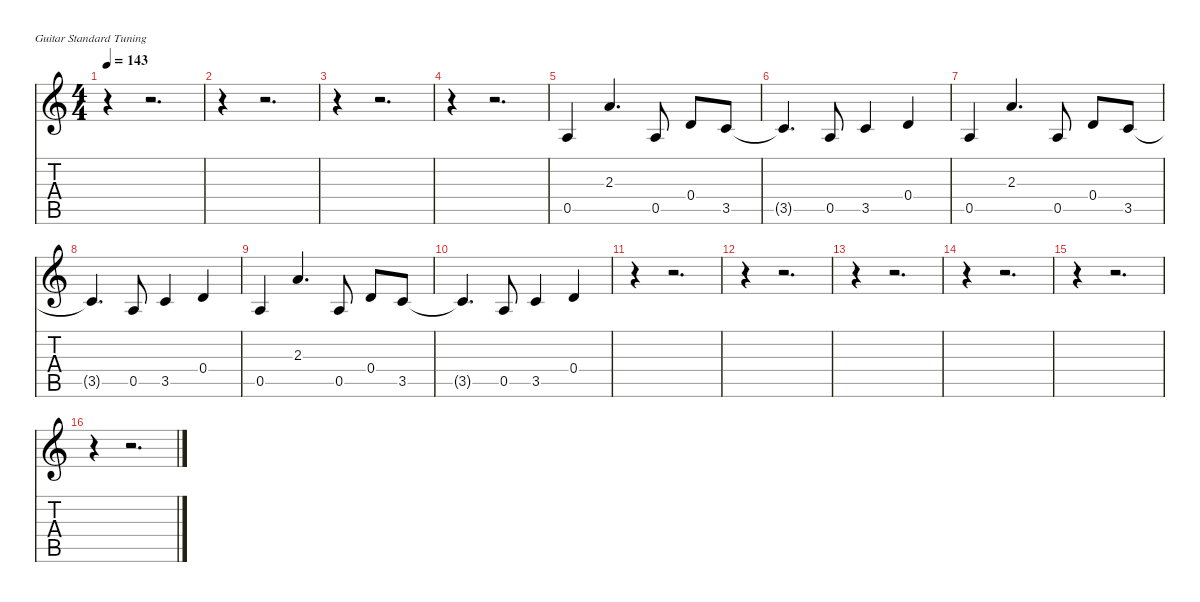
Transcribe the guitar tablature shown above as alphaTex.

\defaultSystemsLayout 4
\hideDynamics
\bracketExtendMode nobrackets
\singleTrackTrackNamePolicy hidden
\multiTrackTrackNamePolicy hidden
\firstSystemTrackNameMode fullname
\firstSystemTrackNameOrientation horizontal
\otherSystemsTrackNameOrientation horizontal
\track ("Rythm Guitar I (overdriven)" "od.guit.") {instrument overdrivenguitar}
\staff {score tabs}
\tuning (E4 B3 G3 D3 A2 E2)
\ts (4 4)
\tempo 143
\clef g2
\ks c
r.4{dy f beam Down} r.2{d beam Down} |
r.4{beam Down} r.2{d beam Down} |
r.4{beam Down} r.2{d beam Down} |
r.4{beam Down} r.2{d beam Down} |
0.5.4{beam Up} 2.3.4{d beam Up} 0.5.8{beam Up} 0.4.8{beam Up} 3.5.8{beam Up} |
3.5{t}.4{d beam Up} 0.5.8{beam Up} 3.5.4{beam Up} 0.4.4{beam Up} |
0.5.4{beam Up} 2.3.4{d beam Up} 0.5.8{beam Up} 0.4.8{beam Up} 3.5.8{beam Up} |
3.5{t}.4{d beam Up} 0.5.8{beam Up} 3.5.4{beam Up} 0.4.4{beam Up} |
0.5.4{beam Up} 2.3.4{d beam Up} 0.5.8{beam Up} 0.4.8{beam Up} 3.5.8{beam Up} |
3.5{t}.4{d beam Up} 0.5.8{beam Up} 3.5.4{beam Up} 0.4.4{beam Up} |
r.4{beam Down} r.2{d beam Down} |
r.4{beam Down} r.2{d beam Down} |
r.4{beam Down} r.2{d beam Down} |
r.4{beam Down} r.2{d beam Down} |
r.4{beam Down} r.2{d beam Down} |
r.4{beam Down} r.2{d beam Down}
